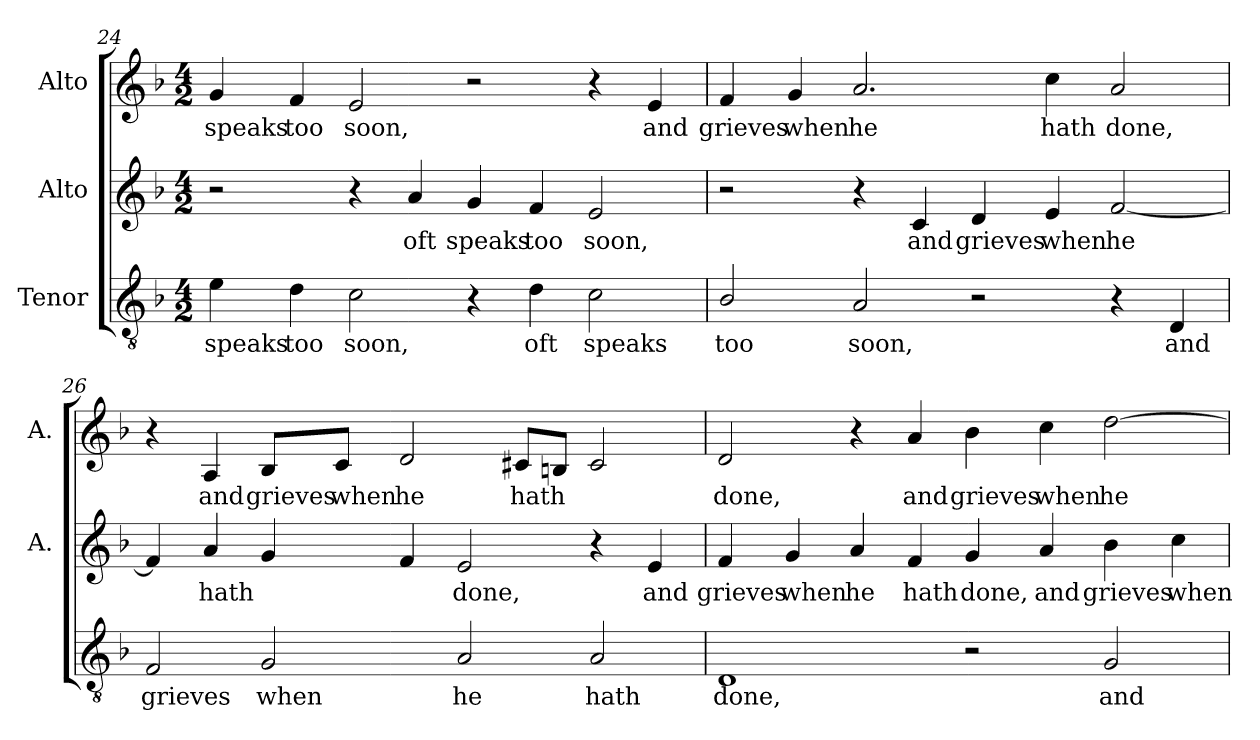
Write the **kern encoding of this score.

**kern	**text	**kern	**text	**kern	**text
*part3	*part3	*part2	*part2	*part1	*part1
*staff3	*staff3	*staff2	*staff2	*staff1	*staff1
*I"Tenor	*	*I"Alto	*	*I"Alto	*
*	*	*I'A.	*	*I'A.	*
*clefGv2	*	*clefG2	*	*clefG2	*
*ITrd7c12	*	*	*	*	*
*k[b-]	*	*k[b-]	*	*k[b-]	*
*F:	*	*F:	*	*F:	*
*M4/2	*	*M4/2	*	*M4/2	*
=24	=24	=24	=24	=24	=24
!	!LO:LY:b:color=#000000	!	!	!	!
!	!	!	!	!	!LO:LY:b:color=#000000
4Ei\	speaks	2r	.	4gi/	speaks
!	!LO:LY:b:color=#000000	!	!	!	!
!	!	!	!	!	!LO:LY:b:color=#000000
4Di\	too	.	.	4fi/	too
!	!LO:LY:b:color=#000000	!	!	!	!
!	!	!	!	!	!LO:LY:b:color=#000000
2Ci\	soon,	4r	.	2ei/	soon,
!	!	!	!LO:LY:b:color=#000000	!	!
.	.	4ai/	oft	.	.
!	!	!	!LO:LY:b:color=#000000	!	!
4r	.	4gi/	speaks	2r	.
!	!LO:LY:b:color=#000000	!	!	!	!
!	!	!	!LO:LY:b:color=#000000	!	!
4Di\	oft	4fi/	too	.	.
!	!LO:LY:b:color=#000000	!	!	!	!
!	!	!	!LO:LY:b:color=#000000	!	!
2Ci\	speaks	2ei/	soon,	4r	.
!	!	!	!	!	!LO:LY:b:color=#000000
.	.	.	.	4ei/	and
!!LO:LB:g=z
=25	=25	=25	=25	=25	=25
!	!LO:LY:b:color=#000000	!	!	!	!
!	!	!	!	!	!LO:LY:b:color=#000000
2BB-i/	too	2r	.	4fi/	grieves
!	!	!	!	!	!LO:LY:b:color=#000000
.	.	.	.	4gi/	when
!	!LO:LY:b:color=#000000	!	!	!	!
!	!	!	!	!	!LO:LY:b:color=#000000
2AAi/	soon,	4r	.	2.ai/	he
!	!	!	!LO:LY:b:color=#000000	!	!
.	.	4ci/	and	.	.
!	!	!	!LO:LY:b:color=#000000	!	!
2r	.	4di/	grieves	.	.
!	!	!	!LO:LY:b:color=#000000	!	!
!	!	!	!	!	!LO:LY:b:color=#000000
.	.	4ei/	when	4cci\	hath
!	!	!	!LO:LY:b:color=#000000	!	!
!	!	!	!	!	!LO:LY:b:color=#000000
4r	.	[2fi/	he	2ai/	done,
!	!LO:LY:b:color=#000000	!	!	!	!
4DDi/	and	.	.	.	.
=26	=26	=26	=26	=26	=26
!	!LO:LY:b:color=#000000	!	!	!	!
2FFi/	grieves	4fi/]	.	4r	.
!	!	!	!LO:LY:b:color=#000000	!	!
!	!	!	!	!	!LO:LY:b:color=#000000
.	.	4ai/	hath	4Ai/	and
!	!LO:LY:b:color=#000000	!	!	!	!
!	!	!	!	!	!LO:LY:b:color=#000000
2GGi/	when	4gi/	.	8B-i/L	grieves
!	!	!	!	!	!LO:LY:b:color=#000000
.	.	.	.	8ci/J	when
!	!	!	!	!	!LO:LY:b:color=#000000
.	.	4fi/	.	2di/	he
!	!LO:LY:b:color=#000000	!	!	!	!
!	!	!	!LO:LY:b:color=#000000	!	!
2AAi/	he	2ei/	done,	.	.
!	!	!	!	!	!LO:LY:b:color=#000000
.	.	.	.	8c#Xi/L	hath
.	.	.	.	8Bni/J	.
!	!LO:LY:b:color=#000000	!	!	!	!
2AAi/	hath	4r	.	2c#i/	.
!	!	!	!LO:LY:b:color=#000000	!	!
.	.	4ei/	and	.	.
=27	=27	=27	=27	=27	=27
!	!LO:LY:b:color=#000000	!	!	!	!
!	!	!	!LO:LY:b:color=#000000	!	!
!	!	!	!	!	!LO:LY:b:color=#000000
1DDi	done,	4fi/	grieves	2di/	done,
!	!	!	!LO:LY:b:color=#000000	!	!
.	.	4gi/	when	.	.
!	!	!	!LO:LY:b:color=#000000	!	!
.	.	4ai/	he	4r	.
!	!	!	!LO:LY:b:color=#000000	!	!
!	!	!	!	!	!LO:LY:b:color=#000000
.	.	4fi/	hath	4ai/	and
!	!	!	!LO:LY:b:color=#000000	!	!
!	!	!	!	!	!LO:LY:b:color=#000000
2r	.	4gi/	done,	4b-i\	grieves
!	!	!	!LO:LY:b:color=#000000	!	!
!	!	!	!	!	!LO:LY:b:color=#000000
.	.	4ai/	and	4cci\	when
!	!LO:LY:b:color=#000000	!	!	!	!
!	!	!	!LO:LY:b:color=#000000	!	!
!	!	!	!	!	!LO:LY:b:color=#000000
2GGi/	and	4b-i\	grieves	[2ddi\	he
!	!	!	!LO:LY:b:color=#000000	!	!
.	.	4cci\	when	.	.
=	=	=	=	=	=
*-	*-	*-	*-	*-	*-
